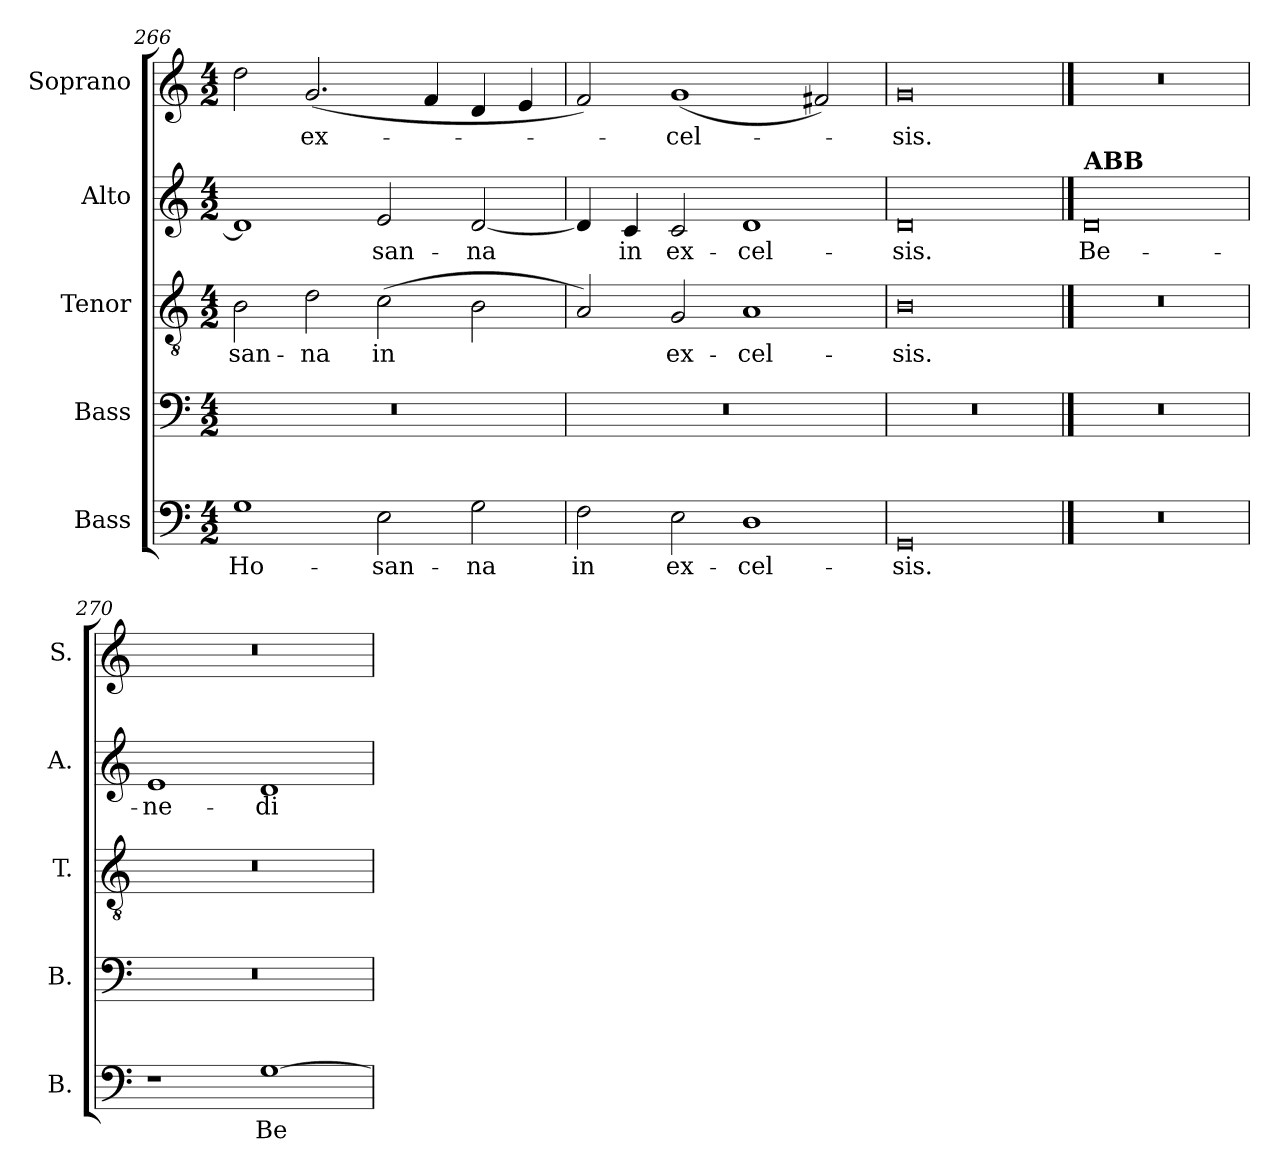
**kern	**text	**kern	**kern	**text	**kern	**text	**kern	**text
*part5	*part5	*part4	*part3	*part3	*part2	*part2	*part1	*part1
*staff5	*staff5	*staff4	*staff3	*staff3	*staff2	*staff2	*staff1	*staff1
*I"Bass	*	*I"Bass	*I"Tenor	*	*I"Alto	*	*I"Soprano	*
*I'B.	*	*I'B.	*I'T.	*	*I'A.	*	*I'S.	*
*clefF4	*	*clefF4	*clefGv2	*	*clefG2	*	*clefG2	*
*	*	*	*ITrd7c12	*	*	*	*	*
*k[]	*	*k[]	*k[]	*	*k[]	*	*k[]	*
*C:	*	*C:	*C:	*	*C:	*	*C:	*
*M4/2	*	*M4/2	*M4/2	*	*M4/2	*	*M4/2	*
=266	=266	=266	=266	=266	=266	=266	=266	=266
!	!LO:LY:b:color=#000000	!LO:N:vis=1	!	!	!	!	!	!
!	!	!	!	!LO:LY:b:color=#000000	!	!	!	!
1Gi	Ho-	0r	2BBi\	-san-	1di]	.	2ddi\	.
!	!	!	!	!LO:LY:b:color=#000000	!	!	!	!
!	!	!	!	!	!	!	!	!LO:LY:b:color=#000000
.	.	.	2Di\	-na	.	.	(2.gi/	ex-
!	!LO:LY:b:color=#000000	!	!	!	!	!	!	!
!	!	!	!	!LO:LY:b:color=#000000	!	!	!	!
!	!	!	!	!	!	!LO:LY:b:color=#000000	!	!
2Ei\	-san-	.	(2Ci\	in	2ei/	-san-	.	.
.	.	.	.	.	.	.	4fi/	.
!	!LO:LY:b:color=#000000	!	!	!	!	!	!	!
!	!	!	!	!	!	!LO:LY:b:color=#000000	!	!
2Gi\	-na	.	2BBi\	.	[2di/	-na	4di/	.
.	.	.	.	.	.	.	4ei/	.
=267	=267	=267	=267	=267	=267	=267	=267	=267
!	!LO:LY:b:color=#000000	!LO:N:vis=1	!	!	!	!	!	!
2Fi\	in	0r	2AAi/)	.	4di/]	.	2fi/)	.
!	!	!	!	!	!	!LO:LY:b:color=#000000	!	!
.	.	.	.	.	4ci/	in	.	.
!	!LO:LY:b:color=#000000	!	!	!	!	!	!	!
!	!	!	!	!LO:LY:b:color=#000000	!	!	!	!
!	!	!	!	!	!	!LO:LY:b:color=#000000	!	!
!	!	!	!	!	!	!	!	!LO:LY:b:color=#000000
2Ei\	ex-	.	2GGi/	ex-	2ci/	ex-	(1gi	-cel-
!	!LO:LY:b:color=#000000	!	!	!	!	!	!	!
!	!	!	!	!LO:LY:b:color=#000000	!	!	!	!
!	!	!	!	!	!	!LO:LY:b:color=#000000	!	!
1Di	-cel-	.	1AAi	-cel-	1di	-cel-	.	.
.	.	.	.	.	.	.	2f#Xi/)	.
=268	=268	=268	=268	=268	=268	=268	=268	=268
!	!LO:LY:b:color=#000000	!LO:N:vis=1	!	!	!	!	!	!
!	!	!	!	!LO:LY:b:color=#000000	!	!	!	!
!	!	!	!	!	!	!LO:LY:b:color=#000000	!	!
!	!	!	!	!	!	!	!	!LO:LY:b:color=#000000
0GGi	-sis.	0r	0BBi	-sis.	0di	-sis.	0gi	-sis.
!!LO:PB:g=z
==269	==269	==269	==269	==269	==269	==269	==269	==269
!LO:N:vis=1	!	!LO:N:vis=1	!LO:N:vis=1	!	!	!	!	!
*	*	*	*	*	*MM240	*	*MM240	*
!	!	!	!	!	!LO:TX:a:B:t=ABB	!	!	!
!	!	!	!	!	!	!LO:LY:b:color=#000000	!LO:N:vis=1	!
0r	.	0r	0r	.	0di	Be-	0r	.
=270	=270	=270	=270	=270	=270	=270	=270	=270
!	!	!LO:N:vis=1	!LO:N:vis=1	!	!	!	!	!
!	!	!	!	!	!	!LO:LY:b:color=#000000	!LO:N:vis=1	!
1r	.	0r	0r	.	1ei	-ne-	0r	.
!	!LO:LY:b:color=#000000	!	!	!	!	!	!	!
!	!	!	!	!	!	!LO:LY:b:color=#000000	!	!
[1Gi	Be-	.	.	.	1di	-di-	.	.
=	=	=	=	=	=	=	=	=
*-	*-	*-	*-	*-	*-	*-	*-	*-
